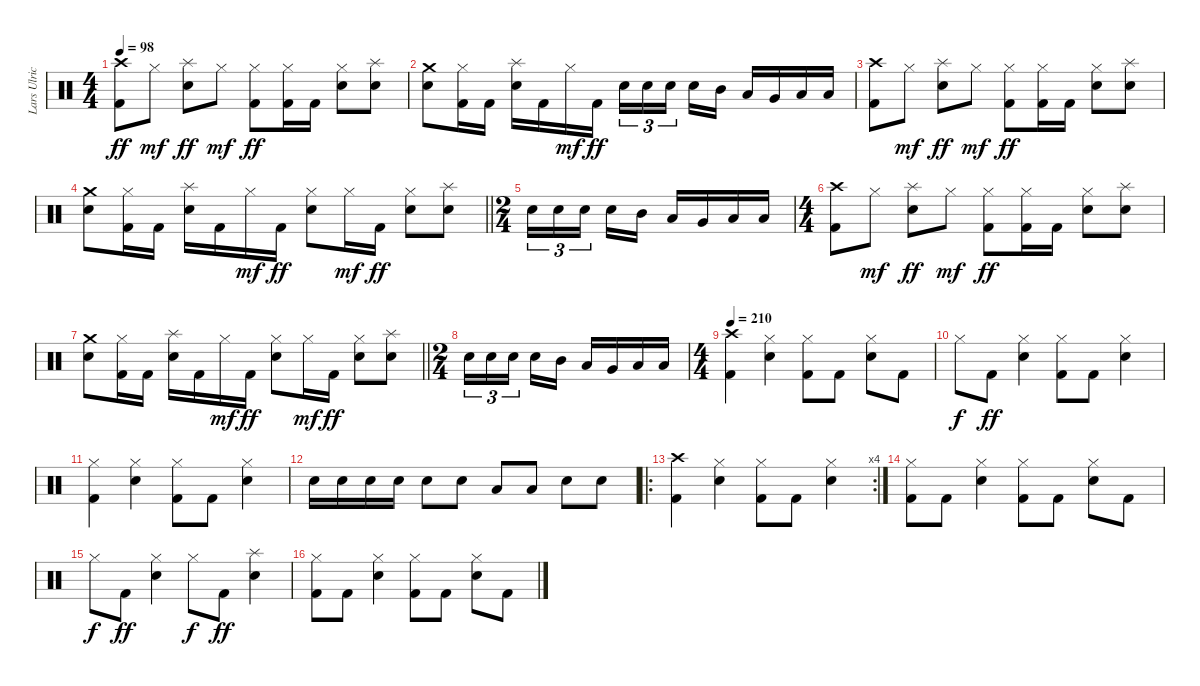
\track ("Lars Ulrich" "Lars Ulric") {instrument percussion}
\staff {score}
\articulation defaults
\ts (4 4)
\tempo 98
\clef neutral
\ks c
("Crash high (hit)" "Kick (hit) 2").8{dy ff} "Hi-Hat (closed)".8{dy mf} ("Splash (hit)" "Snare (hit) 2").8{dy ff} "Hi-Hat (closed)".8{dy mf} ("Hi-Hat (closed)" "Kick (hit) 2").8{dy ff} ("Hi-Hat (closed)" "Kick (hit) 2").16 "Kick (hit) 2".16 ("Hi-Hat (closed)" "Snare (hit) 2").8 ("Splash (hit)" "Snare (hit) 2").8 |
("Crash medium (hit)" "Snare (hit) 2").8 ("Hi-Hat (closed)" "Kick (hit) 2").16 "Kick (hit) 2".16 ("Splash (hit)" "Snare (hit) 2").16 "Kick (hit) 2".16 "Hi-Hat (closed)".16{dy mf} "Kick (hit) 2".16{dy ff} "Snare (hit) 2".16{tu (3 2)} "Snare (hit) 2".16{tu (3 2)} "Snare (hit) 2".16{tu (3 2) beam splitsecondary} "Snare (hit) 2".16 "Mid Tom (hit)".16 "Low Tom (hit)".16 "Very Low Tom (hit)".16 "Low Floor Tom (hit)".16 "Low Floor Tom (hit)".16 |
("Crash high (hit)" "Kick (hit) 2").8 "Hi-Hat (closed)".8{dy mf} ("Splash (hit)" "Snare (hit) 2").8{dy ff} "Hi-Hat (closed)".8{dy mf} ("Hi-Hat (closed)" "Kick (hit) 2").8{dy ff} ("Hi-Hat (closed)" "Kick (hit) 2").16 "Kick (hit) 2".16 ("Hi-Hat (closed)" "Snare (hit) 2").8 ("Splash (hit)" "Snare (hit) 2").8 |
\barLineRight lightlight
("Crash medium (hit)" "Snare (hit) 2").8 ("Hi-Hat (closed)" "Kick (hit) 2").16 "Kick (hit) 2".16 ("Splash (hit)" "Snare (hit) 2").16 "Kick (hit) 2".16 "Hi-Hat (closed)".16{dy mf} "Kick (hit) 2".16{dy ff} ("Hi-Hat (closed)" "Snare (hit) 2").8 "Hi-Hat (closed)".16{dy mf} "Kick (hit) 2".16{dy ff} ("Hi-Hat (closed)" "Snare (hit) 2").8 ("Splash (hit)" "Snare (hit) 2").8 |
\ts (2 4)
"Snare (hit) 2".16{tu (3 2)} "Snare (hit) 2".16{tu (3 2)} "Snare (hit) 2".16{tu (3 2) beam splitsecondary} "Snare (hit) 2".16 "Mid Tom (hit)".16 "Low Tom (hit)".16 "Very Low Tom (hit)".16 "Low Floor Tom (hit)".16 "Low Floor Tom (hit)".16 |
\ts (4 4)
("Crash high (hit)" "Kick (hit) 2").8 "Hi-Hat (closed)".8{dy mf} ("Splash (hit)" "Snare (hit) 2").8{dy ff} "Hi-Hat (closed)".8{dy mf} ("Hi-Hat (closed)" "Kick (hit) 2").8{dy ff} ("Hi-Hat (closed)" "Kick (hit) 2").16 "Kick (hit) 2".16 ("Hi-Hat (closed)" "Snare (hit) 2").8 ("Splash (hit)" "Snare (hit) 2").8 |
\barLineRight lightlight
("Crash medium (hit)" "Snare (hit) 2").8 ("Hi-Hat (closed)" "Kick (hit) 2").16 "Kick (hit) 2".16 ("Splash (hit)" "Snare (hit) 2").16 "Kick (hit) 2".16 "Hi-Hat (closed)".16{dy mf} "Kick (hit) 2".16{dy ff} ("Hi-Hat (closed)" "Snare (hit) 2").8 "Hi-Hat (closed)".16{dy mf} "Kick (hit) 2".16{dy ff} ("Hi-Hat (closed)" "Snare (hit) 2").8 ("Splash (hit)" "Snare (hit) 2").8 |
\ts (2 4)
"Snare (hit) 2".16{tu (3 2)} "Snare (hit) 2".16{tu (3 2)} "Snare (hit) 2".16{tu (3 2) beam splitsecondary} "Snare (hit) 2".16 "Mid Tom (hit)".16 "Low Tom (hit)".16 "Very Low Tom (hit)".16 "Low Floor Tom (hit)".16 "Low Floor Tom (hit)".16 |
\ts (4 4)
\tempo 210
("Crash high (hit)" "Kick (hit) 2").4 ("Hi-Hat (closed)" "Snare (hit) 2").4 ("Hi-Hat (closed)" "Kick (hit) 2").8 "Kick (hit) 2".8 ("Hi-Hat (closed)" "Snare (hit) 2").8 "Kick (hit) 2".8 |
"Hi-Hat (closed)".8{dy f} "Kick (hit) 2".8{dy ff} ("Hi-Hat (closed)" "Snare (hit) 2").4 ("Hi-Hat (closed)" "Kick (hit) 2").8 "Kick (hit) 2".8 ("Hi-Hat (closed)" "Snare (hit) 2").4 |
("Hi-Hat (closed)" "Kick (hit) 2").4 ("Hi-Hat (closed)" "Snare (hit) 2").4 ("Hi-Hat (closed)" "Kick (hit) 2").8 "Kick (hit) 2".8 ("Hi-Hat (closed)" "Snare (hit) 2").4 |
"Snare (hit) 2".16 "Snare (hit) 2".16 "Snare (hit) 2".16 "Snare (hit) 2".16 "Snare (hit) 2".8 "Snare (hit) 2".8 "Low Tom (hit)".8 "Low Tom (hit)".8 "Snare (hit) 2".8 "Snare (hit) 2".8 |
\ro
\rc 4
("Crash high (hit)" "Kick (hit) 2").4 ("Hi-Hat (closed)" "Snare (hit) 2").4 ("Hi-Hat (closed)" "Kick (hit) 2").8 "Kick (hit) 2".8 ("Hi-Hat (closed)" "Snare (hit) 2").4 |
("Hi-Hat (closed)" "Kick (hit) 2").8 "Kick (hit) 2".8 ("Hi-Hat (closed)" "Snare (hit) 2").4 ("Hi-Hat (closed)" "Kick (hit) 2").8 "Kick (hit) 2".8 ("Hi-Hat (closed)" "Snare (hit) 2").8 "Kick (hit) 2".8 |
"Hi-Hat (closed)".8{dy f} "Kick (hit) 2".8{dy ff} ("Hi-Hat (closed)" "Snare (hit) 2").4 "Hi-Hat (closed)".8{dy f} "Kick (hit) 2".8{dy ff} ("Splash (hit)" "Snare (hit) 2").4 |
("Hi-Hat (closed)" "Kick (hit) 2").8 "Kick (hit) 2".8 ("Hi-Hat (closed)" "Snare (hit) 2").4 ("Hi-Hat (closed)" "Kick (hit) 2").8 "Kick (hit) 2".8 ("Hi-Hat (closed)" "Snare (hit) 2").8 "Kick (hit) 2".8
